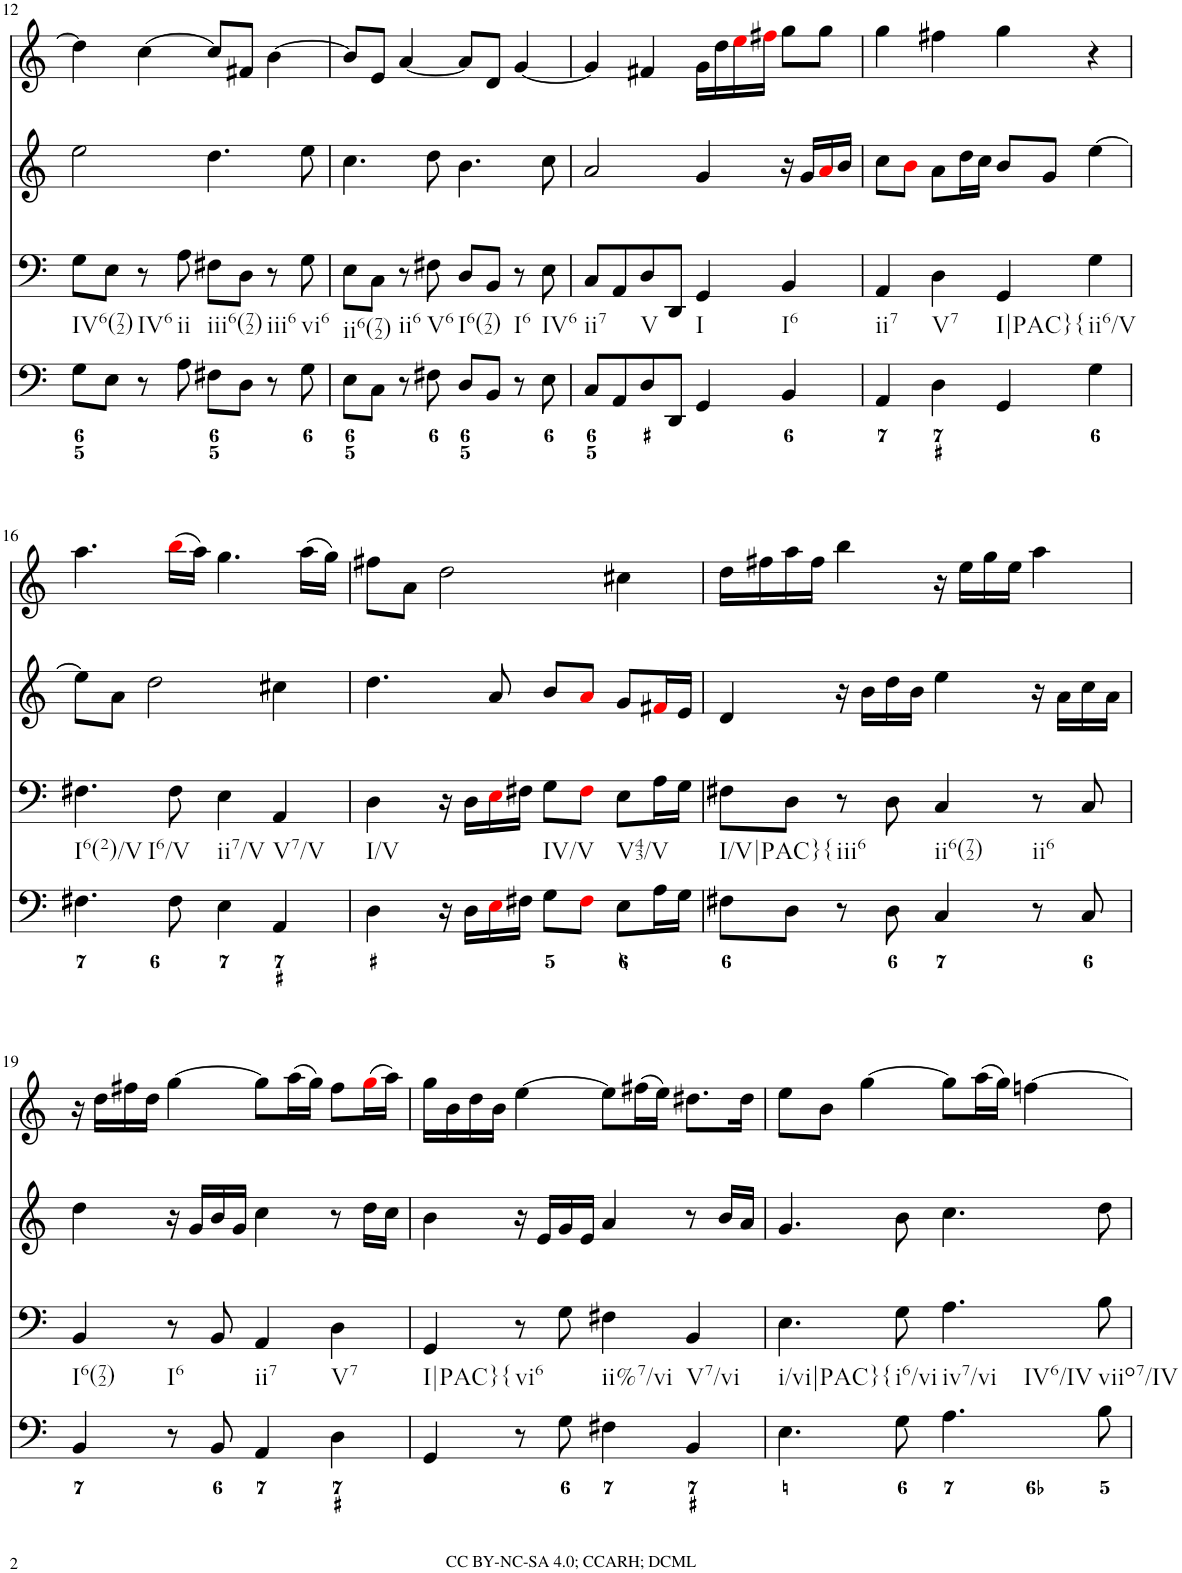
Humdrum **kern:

**kern	**kern	**kern	**kern
*part4	*part3	*part2	*part1
*staff4	*staff3	*staff2	*staff1
*I"violn	*I"violn	*I"cello	*I"organ
!!LO:PB:g=z
*clefF4	*clefF4	*clefG2	*clefG2
*k[]	*k[]	*k[]	*k[]
*M4/4	*M4/4	*M4/4	*M4/4
*met(c)	*met(c)	*met(c)	*met(c)
=12	=12	=12	=12
!	!LO:TX:b:t=IV6(72)	!	!
8G\L	8G\L	2ee\	4dd\]
8E\J	8E\J	.	.
!	!LO:TX:b:t=IV6	!	!
8r	8r	.	[4cc\
!	!LO:TX:b:t=ii	!	!
8A\	8A\	.	.
!	!LO:TX:b:t=iii6(72)	!	!
8F#X\L	8F#X\L	4.dd\	8cc/L]
8D\J	8D\J	.	8f#X/J
!	!LO:TX:b:t=iii6	!	!
8r	8r	.	[4b\
!	!LO:TX:b:t=vi6	!	!
8G\	8G\	8ee\	.
=13	=13	=13	=13
!	!LO:TX:b:t=ii6(72)	!	!
8E\L	8E\L	4.cc\	8b/L]
8C\J	8C\J	.	8e/J
!	!LO:TX:b:t=ii6	!	!
8r	8r	.	[4a/
!	!LO:TX:b:t=V6	!	!
8F#X\	8F#X\	8dd\	.
!	!LO:TX:b:t=I6(72)	!	!
8D/L	8D/L	4.b\	8a/L]
8BB/J	8BB/J	.	8d/J
!	!LO:TX:b:t=I6	!	!
8r	8r	.	[4g/
!	!LO:TX:b:t=IV6	!	!
8E\	8E\	8cc\	.
=14	=14	=14	=14
!	!LO:TX:b:t=ii7	!	!
8C/L	8C/L	2a/	4g/]
8AA/	8AA/	.	.
!	!LO:TX:b:t=V	!	!
8D/	8D/	.	4f#X/
8DD/J	8DD/J	.	.
!	!LO:TX:b:t=I	!	!
4GG/	4GG/	4g/	16g\LL
.	.	.	16dd\
.	.	.	16eei\
.	.	.	16ff#Xi\JJ
!	!LO:TX:b:t=I6	!	!
4BB/	4BB/	16r	8gg\L
.	.	16g/LL	.
.	.	16ai/	8gg\J
.	.	16b/JJ	.
=15	=15	=15	=15
!	!LO:TX:b:t=ii7	!	!
4AA/	4AA/	8cc\L	4gg\
.	.	8bi\J	.
!	!LO:TX:b:t=V7	!	!
4D\	4D\	8a\L	4ff#X\
.	.	16dd\L	.
.	.	16cc\JJ	.
!	!LO:TX:b:t=I|PAC}{	!	!
4GG/	4GG/	8b/L	4gg\
.	.	8g/J	.
!	!LO:TX:b:t=ii6/V	!	!
4G\	4G\	[4ee\	4r
!!LO:LB:g=z
=16	=16	=16	=16
!	!LO:TX:b:t=I6(2)/V	!	!
!	!LO:TX:b:t=I6/V	!	!
4.F#X\	4.F#X\	8ee\L]	4.aa\
.	.	8a\J	.
.	.	2dd\	.
8F#\	8F#\	.	(16bbi\LL
.	.	.	16aa\JJ)
!	!LO:TX:b:t=ii7/V	!	!
4E\	4E\	.	4.gg\
!	!LO:TX:b:t=V7/V	!	!
4AA/	4AA/	4cc#X\	.
.	.	.	(16aa\LL
.	.	.	16gg\JJ)
=17	=17	=17	=17
!	!LO:TX:b:t=I/V	!	!
4D\	4D\	4.dd\	8ff#X\L
.	.	.	8a\J
16r	16r	.	2dd\
16D\LL	16D\LL	.	.
16Ei\	16Ei\	8a/	.
16F#X\JJ	16F#X\JJ	.	.
!	!LO:TX:b:t=IV/V	!	!
8G\L	8G\L	8b/L	.
8F#i\J	8F#i\J	8ai/J	.
!	!LO:TX:b:t=V43/V	!	!
8E\L	8E\L	8g/L	4cc#X\
16A\L	16A\L	16f#Xi/L	.
16G\JJ	16G\JJ	16e/JJ	.
=18	=18	=18	=18
!	!LO:TX:b:t=I/V|PAC}{	!	!
8F#X\L	8F#X\L	4d/	16dd\LL
.	.	.	16ff#X\
8D\J	8D\J	.	16aa\
.	.	.	16ff#\JJ
!	!LO:TX:b:t=iii6	!	!
8r	8r	16r	4bb\
.	.	16b\LL	.
8D\	8D\	16dd\	.
.	.	16b\JJ	.
!	!LO:TX:b:t=ii6(72)	!	!
4C/	4C/	4ee\	16r
.	.	.	16ee\LL
.	.	.	16gg\
.	.	.	16ee\JJ
!	!LO:TX:b:t=ii6	!	!
8r	8r	16r	4aa\
.	.	16a\LL	.
8C/	8C/	16cc\	.
.	.	16a\JJ	.
!!LO:LB:g=z
=19	=19	=19	=19
!	!LO:TX:b:t=I6(72)	!	!
4BB/	4BB/	4dd\	16r
.	.	.	16dd\LL
.	.	.	16ff#X\
.	.	.	16dd\JJ
!	!LO:TX:b:t=I6	!	!
8r	8r	16r	[4gg\
.	.	16g/LL	.
8BB/	8BB/	16b/	.
.	.	16g/JJ	.
!	!LO:TX:b:t=ii7	!	!
4AA/	4AA/	4cc\	8gg\L]
.	.	.	(16aa\L
.	.	.	16gg\JJ)
!	!LO:TX:b:t=V7	!	!
4D\	4D\	8r	8ff#\L
.	.	16dd\LL	(16ggi\L
.	.	16cc\JJ	16aa\JJ)
=20	=20	=20	=20
!	!LO:TX:b:t=I|PAC}{	!	!
4GG/	4GG/	4b\	16gg\LL
.	.	.	16b\
.	.	.	16dd\
.	.	.	16b\JJ
!	!LO:TX:b:t=vi6	!	!
8r	8r	16r	[4ee\
.	.	16e/LL	.
8G\	8G\	16g/	.
.	.	16e/JJ	.
!	!LO:TX:b:t=ii%7/vi	!	!
4F#X\	4F#X\	4a/	8ee\L]
.	.	.	(16ff#X\L
.	.	.	16ee\JJ)
!	!LO:TX:b:t=V7/vi	!	!
4BB/	4BB/	8r	8.dd#X\L
.	.	16b/LL	.
.	.	16a/JJ	16dd#\Jk
=21	=21	=21	=21
!	!LO:TX:b:t=i/vi|PAC}{	!	!
4.E\	4.E\	4.g/	8ee\L
.	.	.	8b\J
.	.	.	[4gg\
!	!LO:TX:b:t=i6/vi	!	!
8G\	8G\	8b\	.
!	!LO:TX:b:t=iv7/vi	!	!
!	!LO:TX:b:t=IV6/IV	!	!
4.A\	4.A\	4.cc\	8gg\L]
.	.	.	(16aa\L
.	.	.	16gg\JJ)
.	.	.	[4ffn\
!	!LO:TX:b:t=viio7/IV	!	!
8B\	8B\	8dd\	.
=	=	=	=
*-	*-	*-	*-
